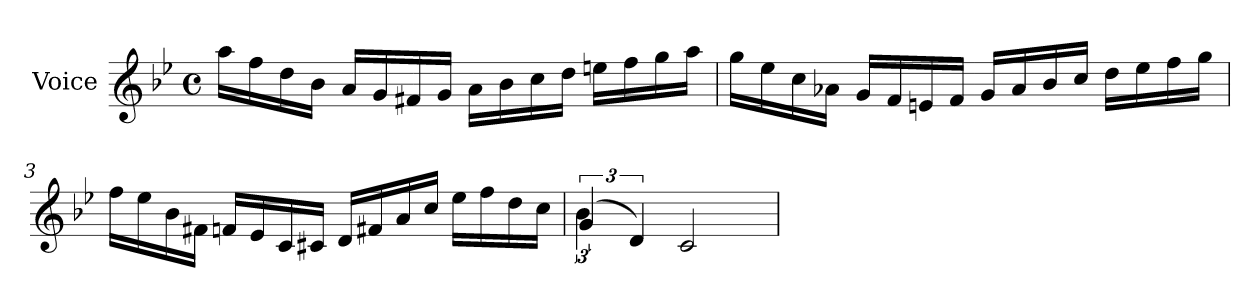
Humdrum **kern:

**kern
*part1
*staff1
*I"Voice
*I'Voice
*clefG2
*k[b-e-]
*M4/4
*met(c)
=1
16aa\LL
16ff\
16dd\
16b-\JJ
16a/LL
16g/
16f#X/
16g/JJ
16a\LL
16b-\
16cc\
16dd\JJ
16een\LL
16ff\
16gg\
16aa\JJ
=2
16gg\LL
16ee-\
16cc\
16a-X\JJ
16g/LL
16f/
16en/
16f/JJ
16g/LL
16a-/
16b-/
16cc/JJ
16dd\LL
16ee-\
16ff\
16gg\JJ
=3
16ff\LL
16ee-\
16b-\
16f#X\JJ
16fn/LL
16e-/
16c/
16c#X/JJ
16d/LL
16f#X/
16a/
16cc/JJ
16ee-\LL
16ff\
16dd\
16cc\JJ
=4
*^
(>6g/	6b-\
6d/)	3%2ryy
2c/	.
*v	*v
=
*-
